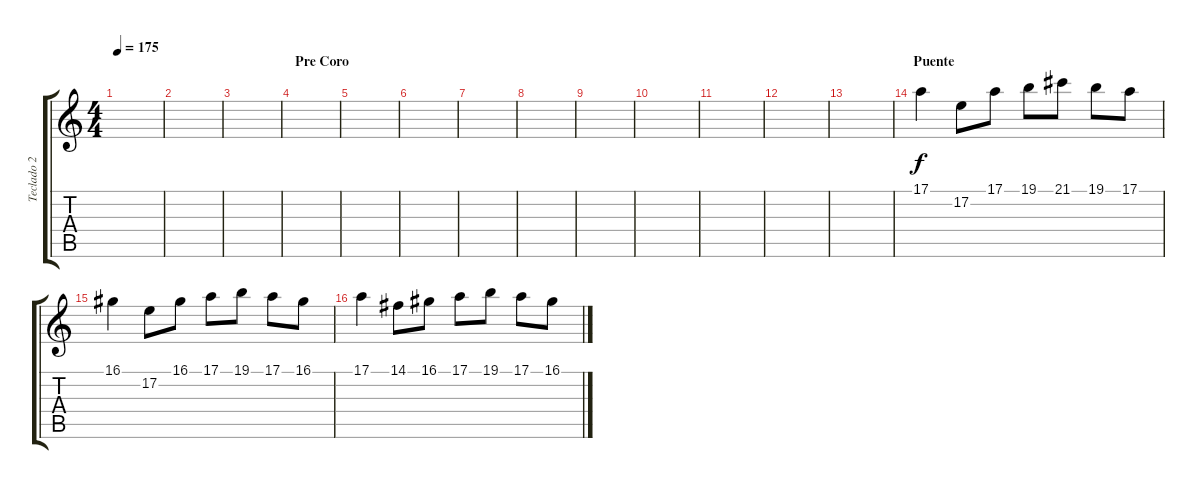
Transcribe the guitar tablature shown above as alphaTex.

\track ("Teclado 2" "Teclado 2") {instrument lead2sawtooth}
\staff {score tabs}
\tuning (E4 B3 G3 D3 A2 E2) {hide}
\ts (4 4)
\tempo 175
\clef g2
\ks c
|
|
|
\section ("" "Pre Coro")
|
|
|
|
|
|
|
|
|
|
\section ("" "Puente")
17.1.4{volume 9 instrument lead2sawtooth} 17.2.8 17.1.8 19.1.8 21.1.8 19.1.8 17.1.8 |
16.1.4 17.2.8 16.1.8 17.1.8 19.1.8 17.1.8 16.1.8 |
17.1.4 14.1.8 16.1.8 17.1.8 19.1.8 17.1.8 16.1.8
